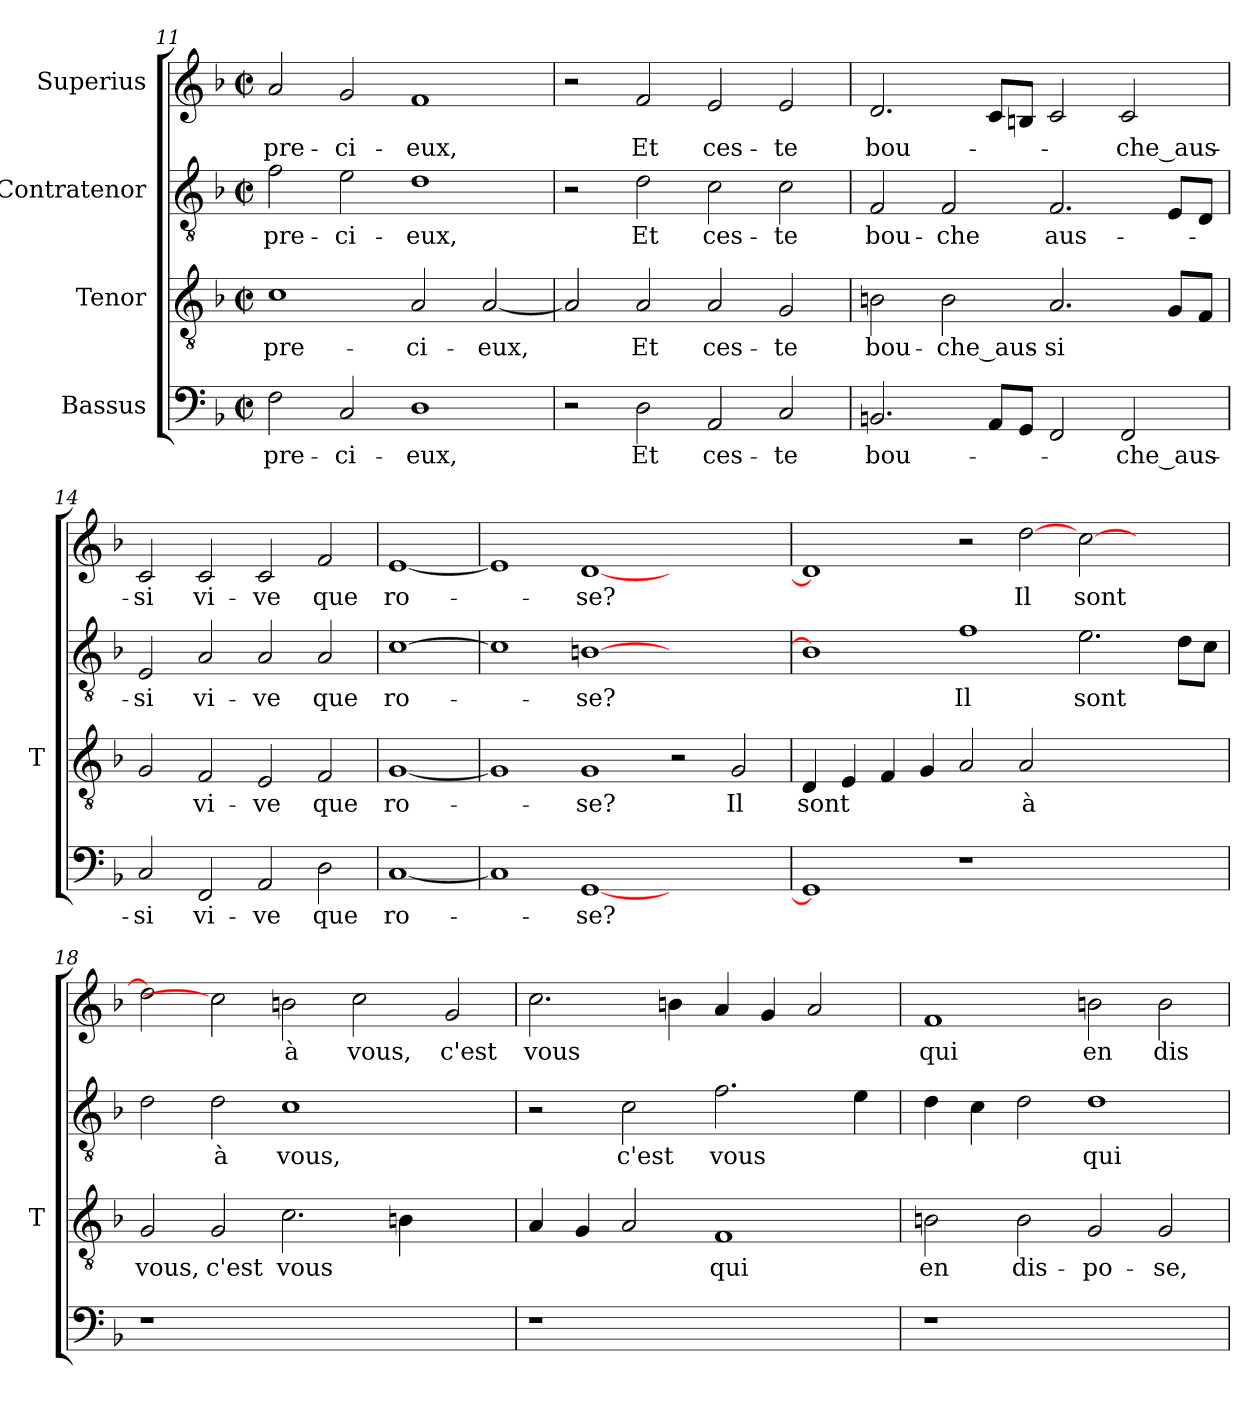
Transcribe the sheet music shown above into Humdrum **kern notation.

**kern	**text	**kern	**text	**kern	**text	**kern	**text
*part4	*part4	*part3	*part3	*part2	*part2	*part1	*part1
*staff4	*staff4	*staff3	*staff3	*staff2	*staff2	*staff1	*staff1
*I"Bassus	*	*I"Tenor	*	*I"Contratenor	*	*I"Superius	*
*	*	*I'T	*	*	*	*	*
*clefF4	*	*clefGv2	*	*clefGv2	*	*clefG2	*
*k[b-]	*	*k[b-]	*	*k[b-]	*	*k[b-]	*
*F:	*	*F:	*	*F:	*	*F:	*
*M2/2	*	*M2/2	*	*M2/2	*	*M2/2	*
*met(c|)	*	*met(c|)	*	*met(c|)	*	*met(c|)	*
=11	=11	=11	=11	=11	=11	=11	=11
2F	pre-	1c	pre-	2f	pre-	2a	pre-
2C	ci-	.	.	2e	ci-	2g	ci-
1D	-eux,	2A	ci-	1d	-eux,	1f	-eux,
.	.	[2A	-eux,	.	.	.	.
=12	=12	=12	=12	=12	=12	=12	=12
2r	.	2A]	.	2r	.	2r	.
2D	-Et	2A	-Et	2d	-Et	2f	-Et
2AA	ces-	2A	ces-	2c	ces-	2e	ces-
2C	-te	2G	-te	2c	-te	2e	-te
=13	=13	=13	=13	=13	=13	=13	=13
2.BBn	bou-	2Bn	bou-	2F	bou-	2.d	bou-
.	.	2B	che_aus-	2F	-che	.	.
8AAL	.	.	.	.	.	8cL	.
8GGJ	.	.	.	.	.	8BnJ	.
2FF	.	2.A	-si	2.F	aus-	2c	.
2FF	che_aus-	.	.	.	.	2c	che_aus-
.	.	8GL	.	8EL	.	.	.
.	.	8FJ	.	8DJ	.	.	.
=14	=14	=14	=14	=14	=14	=14	=14
2C	-si	2G	.	2E	-si	2c	-si
2FF	vi-	2F	vi-	2A	vi-	2c	vi-
2AA	-ve	2E	-ve	2A	-ve	2c	-ve
2D	-que	2F	-que	2A	-que	2f	-que
=15	=15	=15	=15	=15	=15	=15	=15
[1C	ro-	[1G	ro-	[1c	ro-	[1e	ro-
=16	=16	=16	=16	=16	=16	=16	=16
1C]	.	1G]	.	1c]	.	1e]	.
[1GG	-se?	1G	-se?	[1Bn	-se?	[1d	-se?
1ryy	.	2r	.	1ryy	.	1ryy	.
.	.	2G	-Il	.	.	.	.
=17	=17	=17	=17	=17	=17	=17	=17
1GG]	.	4D	-sont	1B]	.	1d]	.
.	.	4E	.	.	.	.	.
.	.	4F	.	.	.	.	.
.	.	4G	.	.	.	.	.
1r	.	2A	.	1f	-Il	2r	.
.	.	2A	-à	.	.	[2dd	-Il
1ryy	.	1ryy	.	2.e	-sont	[2cc	-sont
.	.	.	.	.	.	2ryy	.
.	.	.	.	8dL	.	.	.
.	.	.	.	8cJ	.	.	.
!!LO:PB:g=z
=18	=18	=18	=18	=18	=18	=18	=18
1r	.	2G	-vous,	2d	.	2dd]	.
.	.	2G	-c'est	2d	-à	2cc]	.
1ryy	.	2.c	-vous	1c	-vous,	2bn	-à
.	.	.	.	.	.	2cc	-vous,
.	.	4Bn	.	.	.	.	.
2ryy	.	2ryy	.	2ryy	.	2g	-c'est
=19	=19	=19	=19	=19	=19	=19	=19
1r	.	4A	.	2r	.	2.cc	-vous
.	.	4G	.	.	.	.	.
.	.	2A	.	2c	-c'est	.	.
.	.	.	.	.	.	4bn	.
1ryy	.	1F	-qui	2.f	-vous	4a	.
.	.	.	.	.	.	4g	.
.	.	.	.	.	.	2a	.
.	.	.	.	4e	.	.	.
=20	=20	=20	=20	=20	=20	=20	=20
1r	.	2Bn	-en	4d	.	1f	-qui
.	.	.	.	4c	.	.	.
.	.	2B	dis-	2d	.	.	.
1ryy	.	2G	po-	1d	-qui	2bn	-en
.	.	2G	-se,	.	.	2b	dis-
=	=	=	=	=	=	=	=
*-	*-	*-	*-	*-	*-	*-	*-
